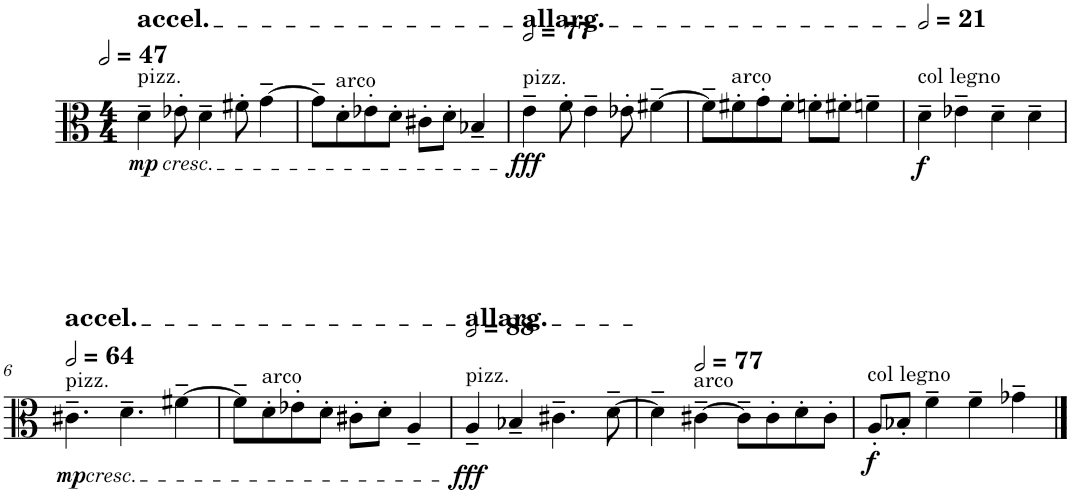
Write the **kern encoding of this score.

**kern	**dynam
*part1	*part1
*staff1	*staff1
*I"Viola	*
*I'Vla.	*
*clefC3	*
*k[]	*
*M4/4	*
*MM94	*
=1	=1
!LO:TX:a:t=pizz.	!
!LO:TX:b:i:t=cresc.	!
!LO:TX:a:t=accel.	!
!	!LO:DY:b
4d~\	mp
8e-X'\	.
4d~\	.
8f#X'\	.
[4g~\	.
=2	=2
8g~\L]	.
!LO:TX:a:t=arco	!
8d'\	.
8e-X'\	.
8d'\J	.
8c#X'\L	.
8d'\J	.
4B-X~/	.
=3	=3
*MM154	*
!LO:TX:a:t=pizz.	!
!LO:TX:a:t=allarg.	!
!	!LO:DY:b
4e~\	fff
8f'\	.
4e~\	.
8e-X'\	.
[4f#X~\	.
=4	=4
8f#~\L]	.
!LO:TX:a:t=arco	!
8f#X'\	.
8g'\	.
8f#'\J	.
8fn'\L	.
8f#X'\J	.
4fn~\	.
=5	=5
*MM42	*
!LO:TX:a:t=col legno	!
!	!LO:DY:b
4d~\	f
4e-X~\	.
4d~\	.
4d~\	.
!!LO:LB:g=z
=6	=6
*MM128	*
!LO:TX:a:t=pizz.	!
!LO:TX:b:i:t=cresc.	!
!LO:TX:a:t=accel.	!
!	!LO:DY:b
4.c#X~\	mp
4.d~\	.
[4f#X~\	.
=7	=7
8f#~\L]	.
!LO:TX:a:t=arco	!
8d'\	.
8e-X'\	.
8d'\J	.
8c#X'\L	.
8d'\J	.
4A~/	.
=8	=8
*MM176	*
!LO:TX:a:t=pizz.	!
!LO:TX:a:t=allarg.	!
!	!LO:DY:b
4A~/	fff
4B-X~/	.
4.c#X~\	.
[8d~\	.
=9	=9
4d~\]	.
*MM154	*
!LO:TX:a:t=arco	!
[4c#X~\	.
8c#~\L]	.
8c#'\	.
8d'\	.
8c#'\J	.
=10	=10
!LO:TX:a:t=col legno	!
!	!LO:DY:b
8A'/L	f
8B-X'/J	.
4f~\	.
4f~\	.
4g-X~\	.
==	==
*-	*-
